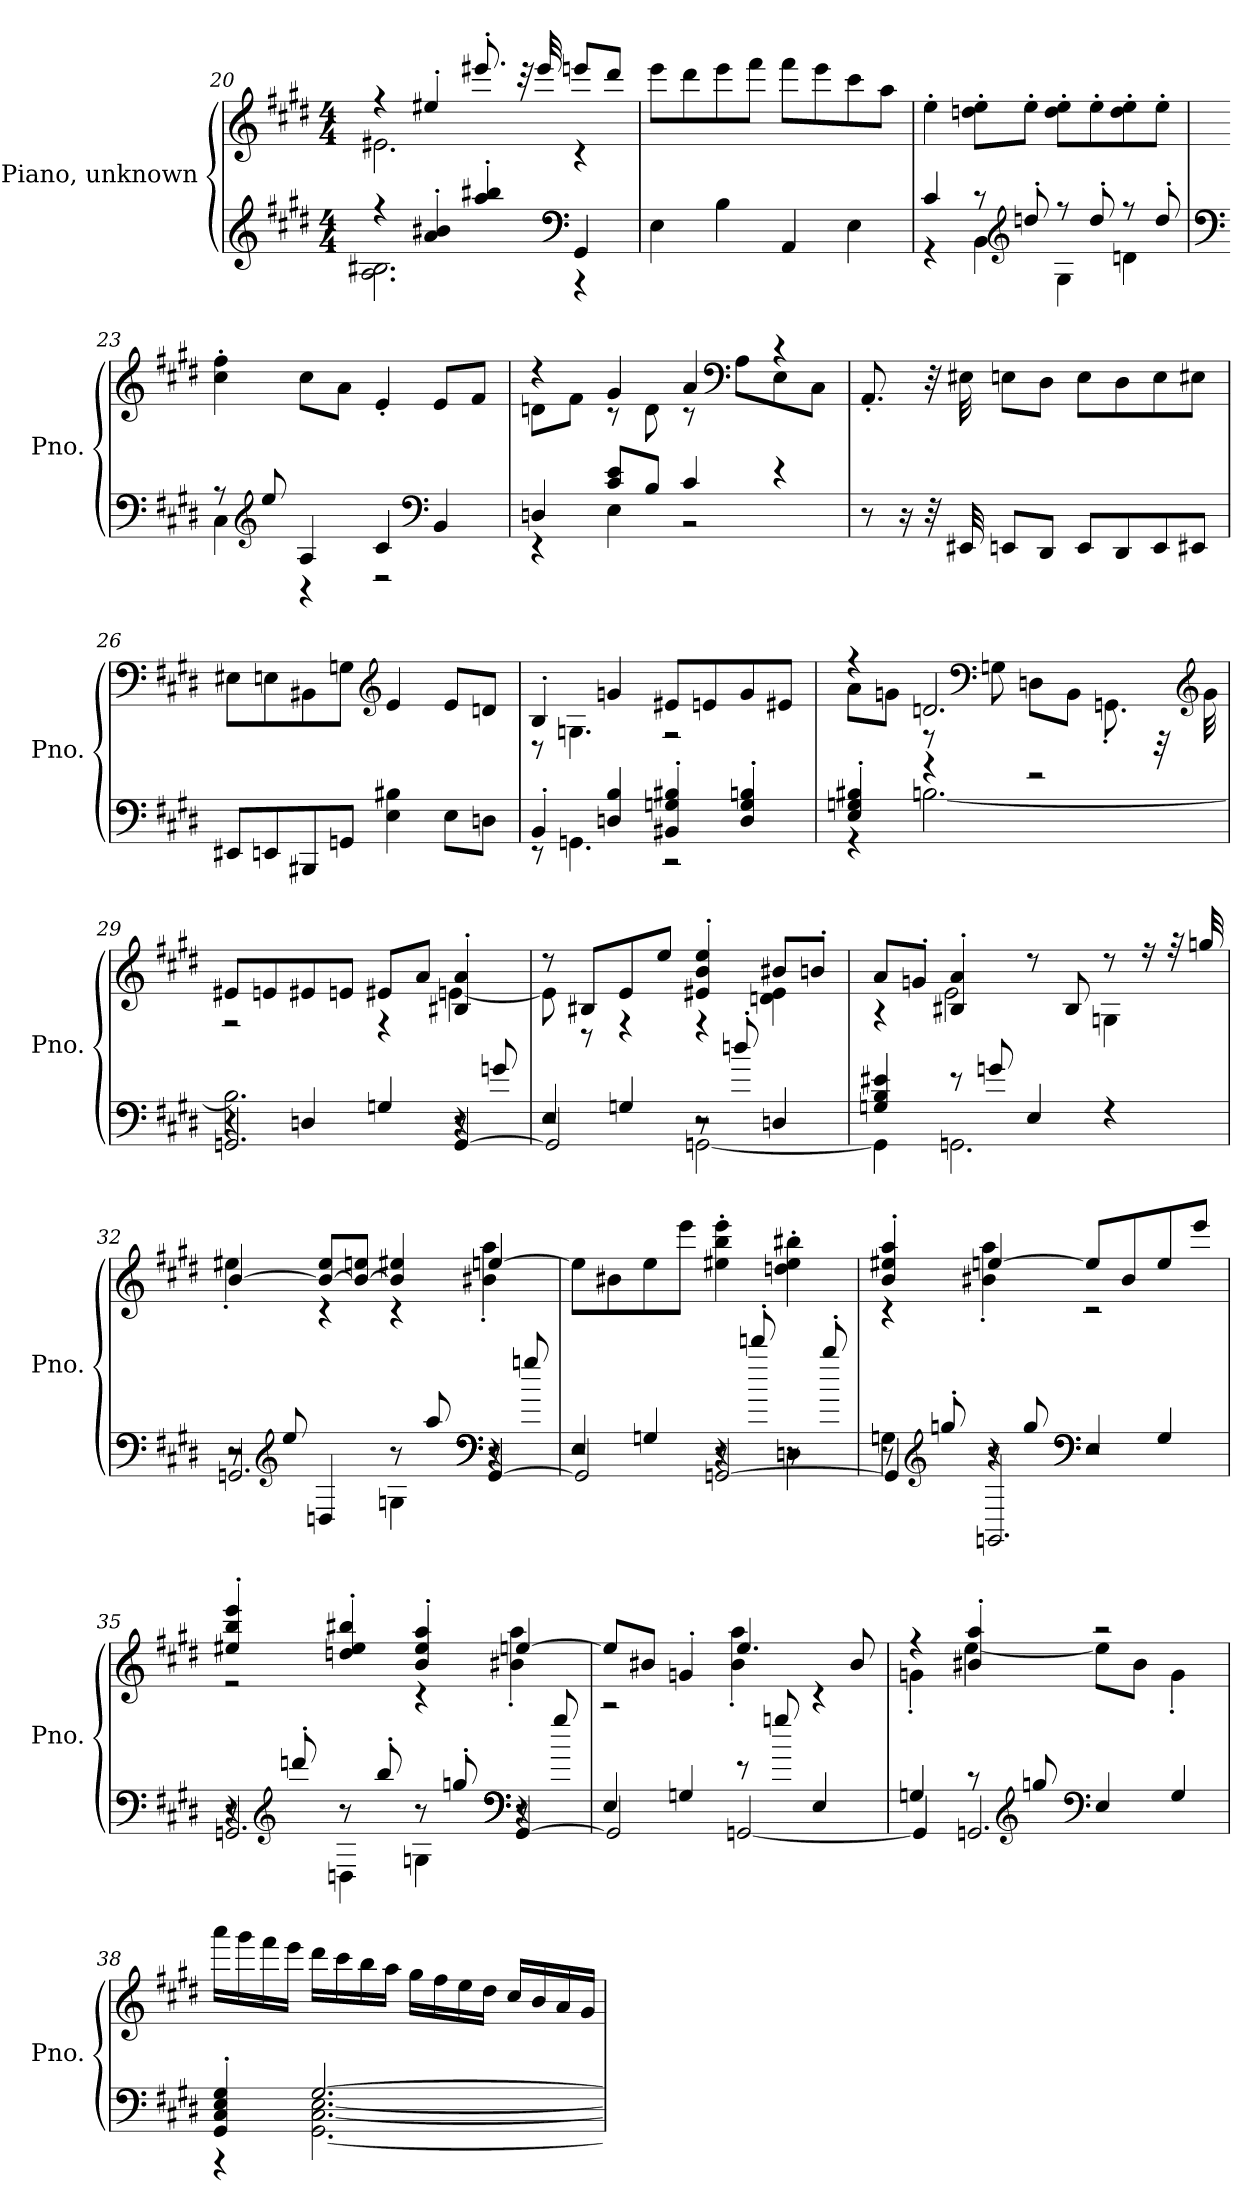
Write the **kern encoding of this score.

**kern	**kern
*part1	*part1
*staff2	*staff1
*I"Piano, unknown	*
*I'Pno.	*
!!LO:PB:g=z
*clefG2	*clefG2
*k[f#c#g#d#]	*k[f#c#g#d#]
*M4/4	*M4/4
=20	=20
*^	*^
4r	2.A\ 2.B#X\	4r	2.e#X\
4a/' 4b#X/'	.	4ee#X'/	.
4aa/' 4bb#X/'	.	8.eee#X'/	.
.	.	32r	.
.	.	32eee#/	.
*clefF4	*	*	*
4GG#/	4r	8eeen/L	4r
.	.	8ddd#/J	.
*v	*v	*	*
*	*v	*v
=21	=21
4E\	8eee\L
.	8ddd#\
4B\	8eee\
.	8fff#\J
4AA/	8fff#\L
.	8eee\
4E\	8ccc#\
.	8aa\J
=22	=22
*^	*
4c#/	4r	4ee'\
8r	4BB\	8ddn\' 8ee\'L
*clefG2	*	*
8ddn'/	.	8ee'\J
8r	4G#\	8dd\' 8ee\'L
8dd'/	.	8ee'\
8r	4dn\	8dd\' 8ee\'
8dd'/	.	8ee'\J
!!LO:LB:g=z
=23	=23	=23
*clefF4	*	*
8r	4C#\	4cc#\' 4ff#\'
*clefG2	*	*
8ee/	.	.
4A/	4r	8cc#\L
.	.	8a\J
4c#/	2r	4e'/
*clefF4	*	*
4BB/	.	8e/L
.	.	8f#/J
=24	=24	=24
*	*	*^
4Dn/	4r	4r	8dn\L
.	.	.	8f#\J
8c#/ 8e/L	4E\	4g#/	8r
8B/J	.	.	8d\
4c#/	2r	4a/	8r
*	*	*clefF4	*
.	.	.	8A\L
4r	.	4r	8E\
.	.	.	8C#\J
*v	*v	*	*
*	*v	*v
=25	=25
8r	8.AA'/
16r	.
32r	32r
32EE#X/	32E#X\
8EEn/L	8En\L
8DD#/J	8D#\J
8EE/L	8E\L
8DD#/	8D#\
8EE/	8E\
8EE#X/J	8E#X\J
!!LO:LB:g=z
=26	=26
8EE#X/L	8E#X\L
8EEn/	8En\
8BBB#X/	8BB#X\
8GGn/J	8Gn\J
*	*clefG2
4E\ 4B#X\	4e/
8E\L	8e/L
8Dn\J	8dn/J
=27	=27
*^	*^
4BB'/	8r	4B'/	8r
.	4.GGn\	.	4.Gn\
4Dn/ 4B/	.	4gn/	.
4BB#X/' 4Gn/' 4B#X/'	2r	8e#X/L	2r
.	.	8en/	.
4D/' 4G/' 4Bn/'	.	8g/	.
.	.	8e#X/J	.
=28	=28	=28	=28
4E/' 4Gn/' 4B#X/'	4r	4r	8a\L
.	.	.	8gn\J
4r	[2.Bn\	2.dn/	8r
*	*	*clefF4	*
.	.	.	8Gn\
2r	.	.	8Dn\L
.	.	.	8BB\J
.	.	.	8.GGn'\
.	.	.	32r
*	*	*clefG2	*
.	.	.	32g\
!!LO:LB:g=z	!!
=29	=29	=29	=29
*	*^	*	*
4r	2.B\]	2.GGn/	8e#X/L	2r
.	.	.	8en/	.
4Dn/	.	.	8e#X/	.
.	.	.	8en/J	.
4Gn/	.	.	8e#X/L	4r
.	.	.	8a/J	.
8r	4r	[4GG/	4B#X/' 4a/'	[4en\
8gn/	.	.	.	.
=30	=30	=30	=30	=30
4E/	2r	2GG/]	8r	8e\]
.	.	.	8B#X/L	8r
4Gn/	.	.	8e/	4r
.	.	.	8ee/J	.
8r	[2GGn\	2r	4e#X/' 4b/' 4ee/'	4r
8ddn'/	.	.	.	.
4Dn/	.	.	8b#X/L	4dn\ 4e#\
.	.	.	8bn'/J	.
*	*v	*v	*	*
!!LO:LB:g=z	!!
=31	=31	=31	=31
4Gn/ 4B/ 4e#X/	4GG\]	8a/L	4r
.	.	8gn'/J	.
8r	2.GGn\	4B#X/' 4a/'	2e\
8gn/	.	.	.
4E/	.	8r	.
.	.	8B#/	.
4r	.	8r	4Gn\
.	.	16r	.
.	.	32r	.
.	.	32ggn/	.
=32	=32	=32	=32
*	*^	*	*
8r	2r	2.GGn/	[4b/	4ee#X'\
*clefG2	*	*	*	*
8ee/	.	.	.	.
4Dn/	.	.	8b/_ 8ee#/L	4r
.	.	.	8b/_ 8een/J	.
8r	4Gn\	.	4b/] 4ee#X/	4r
8aa/	.	.	.	.
*clefF4	*	*	*	*
8r	4r	[4GG/	[4een/	4b#X\' 4aa\'
8ggn/	.	.	.	.
*	*	*	*v	*v
!!LO:LB:g=z
=33	=33	=33	=33
4E/	2r	2GG/]	8ee\L]
.	.	.	8b#X\
4Gn/	.	.	8ee\
.	.	.	8eee\J
8r	4r	[2GGn/	4ee#X\' 4bb\' 4eee\'
8dddn'/	.	.	.
8r	4Dn\	.	4ddn\' 4ee#\' 4bb#X\'
8bb'/	.	.	.
=34	=34	=34	=34
*	*	*	*^
8r	4Gn\	4GG/]	4b/' 4ee#X/' 4aa/'	4r
*clefG2	*	*	*	*
8ggn'/	.	.	.	.
8r	4r	2.GGn/	[4een/	4b#X\' 4aa\'
8gg/	.	.	.	.
*clefF4	*	*	*	*
4E/	2r	.	8ee/L]	2r
.	.	.	8b#/	.
4G/	.	.	8ee/	.
.	.	.	8eee/J	.
!!LO:PB:g=z	!!
=35	=35	=35	=35	=35
8r	4r	2.GGn/	4ee#X/' 4bb/' 4eee/'	2r
*clefG2	*	*	*	*
8dddn'/	.	.	.	.
8r	4Dn\	.	4ddn/' 4ee#/' 4bb#X/'	.
8bb'/	.	.	.	.
8r	4Gn\	.	4b/' 4ee#/' 4aa/'	4r
8ggn'/	.	.	.	.
*clefF4	*	*	*	*
8r	4r	[4GG/	[4een/	4b#X\' 4aa\'
8gg/	.	.	.	.
*	*v	*v	*	*
=36	=36	=36	=36
4E/	2GG/]	8ee/L]	2r
.	.	8b#X/J	.
4Gn/	.	4gn'/	.
8r	[2GGn/	4.ee/	4b#\' 4aa\'
8ggn/	.	.	.
4E/	.	.	4r
.	.	8b#/	.
=37	=37	=37	=37
4Gn/	4GG/]	4r	4gn'\
8r	2.GGn/	4b#X/' 4aa/'	[4ee\
*clefG2	*	*	*
8ggn/	.	.	.
*clefF4	*	*	*
4E/	.	2r	8ee\L]
.	.	.	8b#\J
4G/	.	.	4g'\
*	*	*v	*v
!!LO:LB:g=z
=38	=38	=38
4GG#/' 4C#/' 4E/' 4G#/'	4r	16aaa\LL
.	.	16ggg#\
.	.	16fff#\
.	.	16eee\JJ
[2.G#/	[2.GG#\ [2.C#\ [2.E\	16ddd#\LL
.	.	16ccc#\
.	.	16bb\
.	.	16aa\JJ
.	.	16gg#\LL
.	.	16ff#\
.	.	16ee\
.	.	16dd#\JJ
.	.	16cc#/LL
.	.	16b/
.	.	16a/
.	.	16g#/JJ
*v	*v	*
=	=
*-	*-
